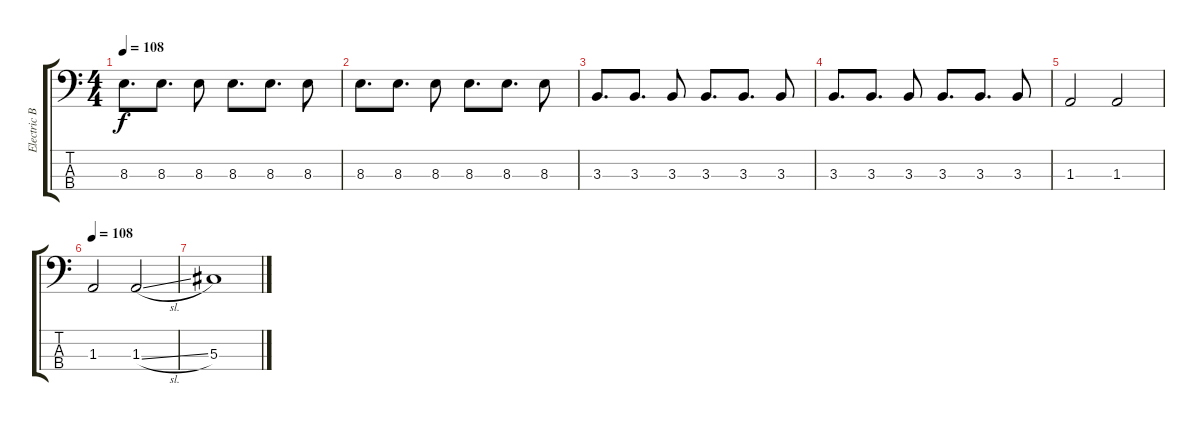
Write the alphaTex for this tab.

\track ("Electric Bass" "Electric B") {instrument electricbassfinger}
\staff {score tabs}
\tuning (Gb2 Db2 Ab1 Eb1) {hide}
\ts (4 4)
\tempo 108
\clef f4
\ks c
8.3.8{d dy f} 8.3.8{d} 8.3.8 8.3.8{d} 8.3.8{d} 8.3.8 |
8.3.8{d} 8.3.8{d} 8.3.8 8.3.8{d} 8.3.8{d} 8.3.8 |
3.3.8{d} 3.3.8{d} 3.3.8 3.3.8{d} 3.3.8{d} 3.3.8 |
3.3.8{d} 3.3.8{d} 3.3.8 3.3.8{d} 3.3.8{d} 3.3.8 |
1.3.2 1.3.2 |
\tempo 108
1.3.2 1.3{sl}.2 |
5.3.1
